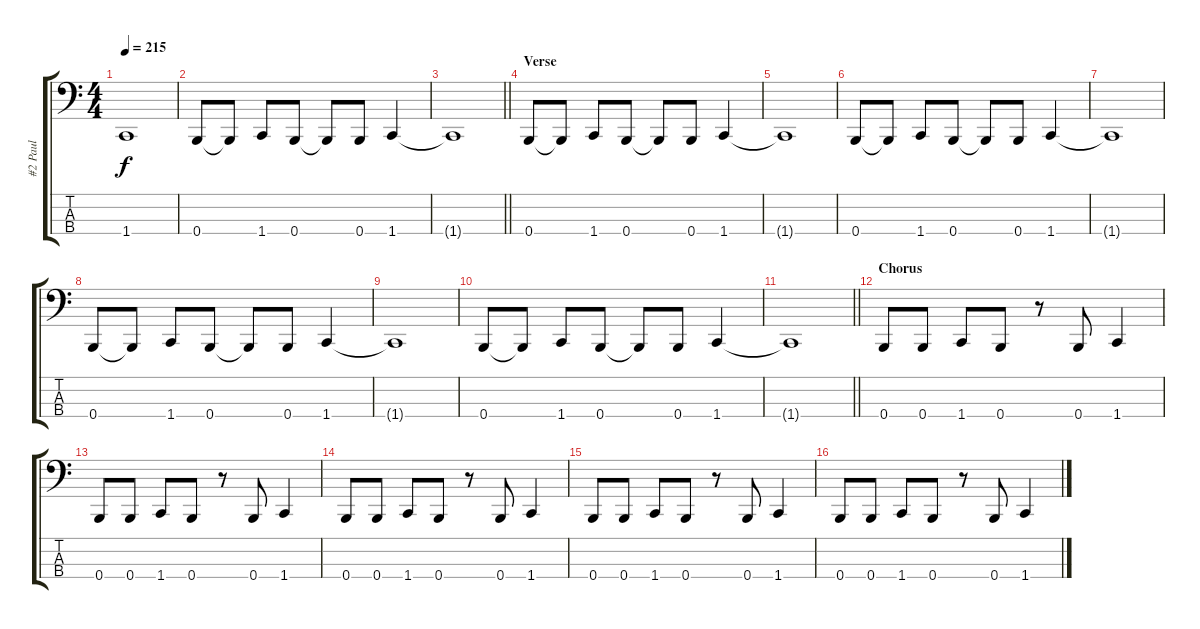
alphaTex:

\track ("#2 Paul" "#2 Paul") {instrument electricbasspick}
\staff {score tabs}
\tuning (D2 A1 E1 B0) {hide}
\ts (4 4)
\tempo 215
\clef f4
\ks c
1.4{t}.1{dy f} |
0.4.8 0.4{t}.8 1.4.8 0.4.8 0.4{t}.8 0.4.8 1.4.4 |
\barLineRight lightlight
1.4{t}.1 |
\section ("" "Verse")
0.4.8 0.4{t}.8 1.4.8 0.4.8 0.4{t}.8 0.4.8 1.4.4 |
1.4{t}.1 |
0.4.8 0.4{t}.8 1.4.8 0.4.8 0.4{t}.8 0.4.8 1.4.4 |
1.4{t}.1 |
0.4.8 0.4{t}.8 1.4.8 0.4.8 0.4{t}.8 0.4.8 1.4.4 |
1.4{t}.1 |
0.4.8 0.4{t}.8 1.4.8 0.4.8 0.4{t}.8 0.4.8 1.4.4 |
\barLineRight lightlight
1.4{t}.1 |
\section ("" "Chorus")
0.4.8 0.4.8 1.4.8 0.4.8 r.8 0.4.8 1.4.4 |
0.4.8 0.4.8 1.4.8 0.4.8 r.8 0.4.8 1.4.4 |
0.4.8 0.4.8 1.4.8 0.4.8 r.8 0.4.8 1.4.4 |
0.4.8 0.4.8 1.4.8 0.4.8 r.8 0.4.8 1.4.4 |
0.4.8 0.4.8 1.4.8 0.4.8 r.8 0.4.8 1.4.4
